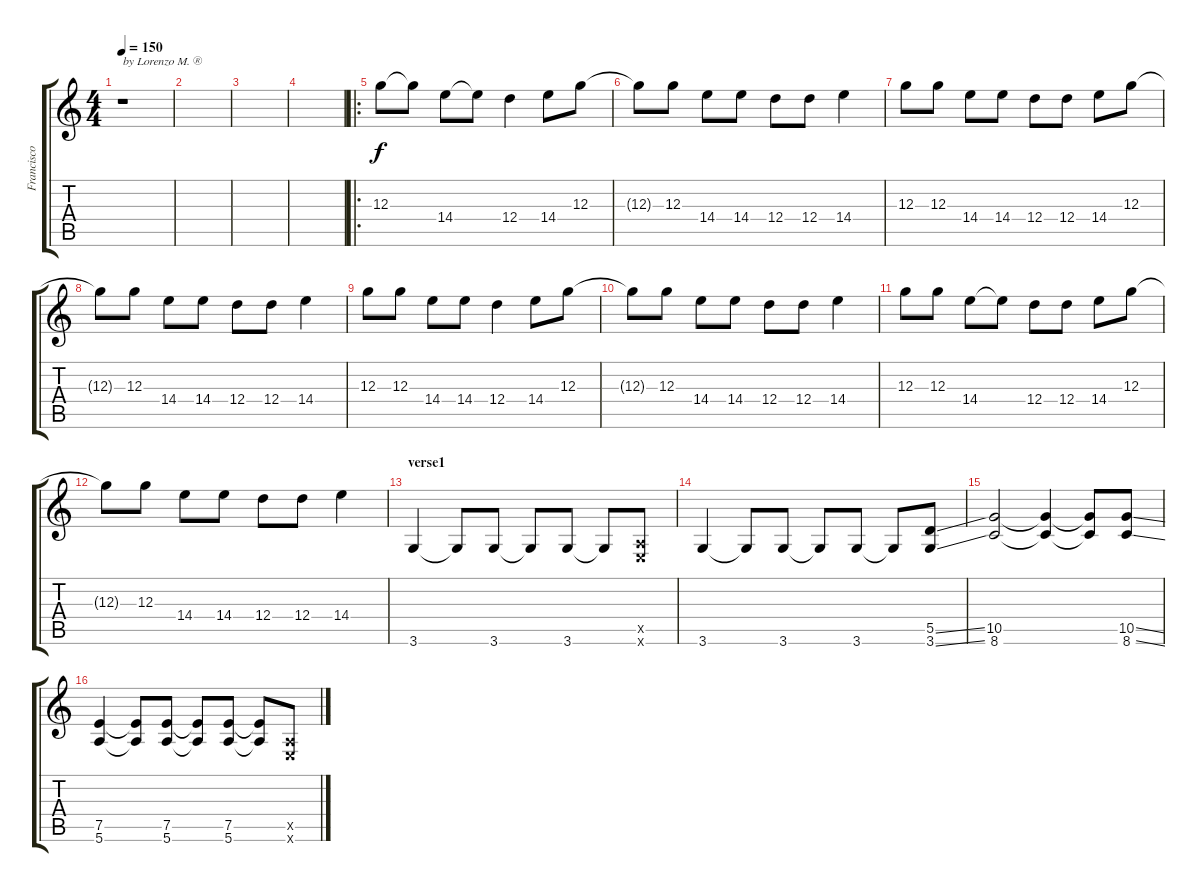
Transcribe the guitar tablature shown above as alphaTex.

\track ("Francisco Risso [Lead] G scale" "Francisco ") {instrument distortionguitar}
\staff {score tabs}
\tuning (E4 B3 G3 D3 A2 E2) {hide}
\ts (4 4)
\tempo 150
\clef g2
\ks c
r.1{txt "by Lorenzo M. ®" dy f instrument distortionguitar} |
|
|
|
\ro
12.3.8 12.3{t}.8 14.4.8 14.4{t}.8 12.4.4 14.4.8 12.3.8 |
12.3{t}.8 12.3.8 14.4.8 14.4.8 12.4.8 12.4.8 14.4.4 |
12.3.8 12.3.8 14.4.8 14.4.8 12.4.8 12.4.8 14.4.8 12.3.8 |
12.3{t}.8 12.3.8 14.4.8 14.4.8 12.4.8 12.4.8 14.4.4 |
12.3.8 12.3.8 14.4.8 14.4.8 12.4.4 14.4.8 12.3.8 |
12.3{t}.8 12.3.8 14.4.8 14.4.8 12.4.8 12.4.8 14.4.4 |
12.3.8 12.3.8 14.4.8 14.4{t}.8 12.4.8 12.4.8 14.4.8 12.3.8 |
12.3{t}.8 12.3.8 14.4.8 14.4.8 12.4.8 12.4.8 14.4.4 |
\section ("" "verse1")
3.6.4 3.6{t}.8 3.6.8 3.6{t}.8 3.6.8 3.6{t}.8 (0.5{x} 0.6{x}).8 |
3.6.4 3.6{t}.8 3.6.8 3.6{t}.8 3.6.8 3.6{t}.8 (5.5{ss} 3.6{ss}).8 |
(10.5 8.6).2 (10.5{t} 8.6{t}).4 (10.5{t} 8.6{t}).8 (10.5{ss} 8.6{ss}).8 |
(7.5 5.6).4 (7.5{t} 5.6{t}).8 (7.5 5.6).8 (7.5{t} 5.6{t}).8 (7.5 5.6).8 (7.5{t} 5.6{t}).8 (0.5{x} 0.6{x}).8
